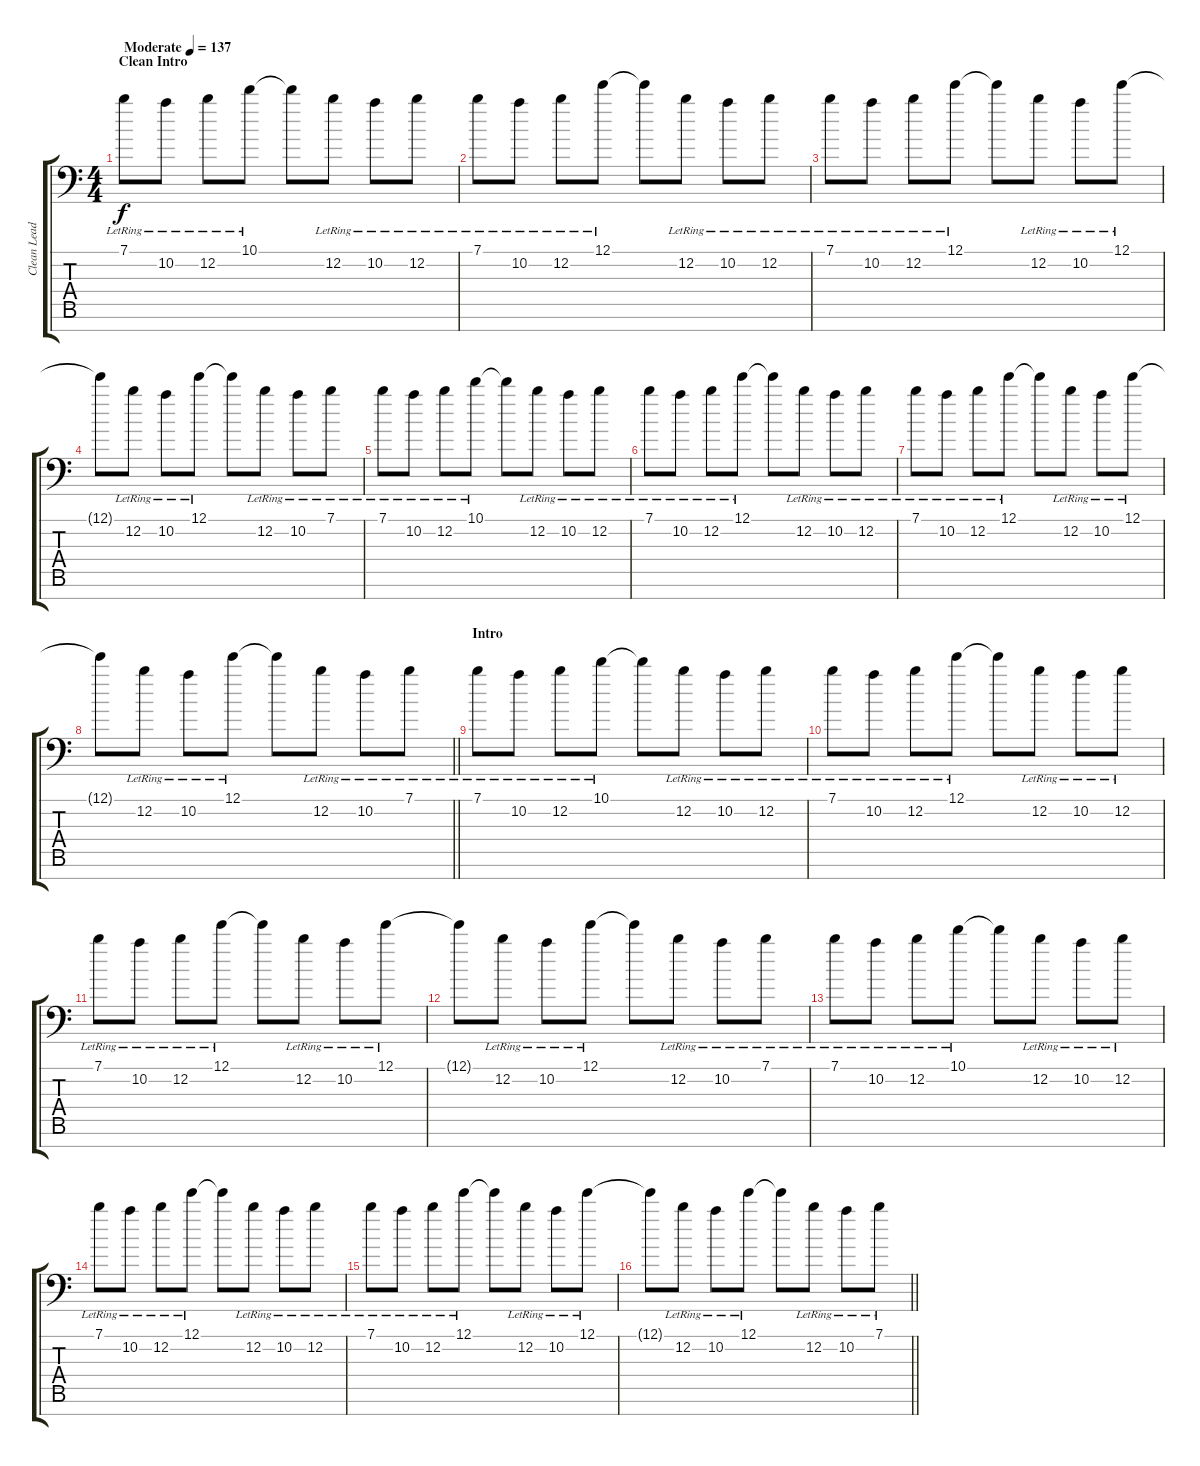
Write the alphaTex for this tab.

\track ("Clean Lead" "Clean Lead") {instrument electricguitarclean}
\staff {score tabs}
\tuning (E4 B3 G3 D3 A2 E2 A1) {hide}
\ts (4 4)
\section ("" "Clean Intro")
\tempo (137 "Moderate")
\clef f4
\ks c
7.1{lr}.8{dy f instrument electricguitarclean} 10.2{lr}.8 12.2{lr}.8 10.1{lr}.8 10.1{t}.8 12.2{lr}.8 10.2{lr}.8 12.2{lr}.8 |
7.1{lr}.8 10.2{lr}.8 12.2{lr}.8 12.1{lr}.8 12.1{t}.8 12.2{lr}.8 10.2{lr}.8 12.2{lr}.8 |
7.1{lr}.8 10.2{lr}.8 12.2{lr}.8 12.1{lr}.8 12.1{t}.8 12.2{lr}.8 10.2{lr}.8 12.1{lr}.8 |
12.1{t}.8 12.2{lr}.8 10.2{lr}.8 12.1{lr}.8 12.1{t}.8 12.2{lr}.8 10.2{lr}.8 7.1{lr}.8 |
7.1{lr}.8 10.2{lr}.8 12.2{lr}.8 10.1{lr}.8 10.1{t}.8 12.2{lr}.8 10.2{lr}.8 12.2{lr}.8 |
7.1{lr}.8 10.2{lr}.8 12.2{lr}.8 12.1{lr}.8 12.1{t}.8 12.2{lr}.8 10.2{lr}.8 12.2{lr}.8 |
7.1{lr}.8 10.2{lr}.8 12.2{lr}.8 12.1{lr}.8 12.1{t}.8 12.2{lr}.8 10.2{lr}.8 12.1{lr}.8 |
\barLineRight lightlight
12.1{t}.8 12.2{lr}.8 10.2{lr}.8 12.1{lr}.8 12.1{t}.8 12.2{lr}.8 10.2{lr}.8 7.1{lr}.8 |
\section ("" "Intro")
7.1{lr}.8 10.2{lr}.8 12.2{lr}.8 10.1{lr}.8 10.1{t}.8 12.2{lr}.8 10.2{lr}.8 12.2{lr}.8 |
7.1{lr}.8 10.2{lr}.8 12.2{lr}.8 12.1{lr}.8 12.1{t}.8 12.2{lr}.8 10.2{lr}.8 12.2{lr}.8 |
7.1{lr}.8 10.2{lr}.8 12.2{lr}.8 12.1{lr}.8 12.1{t}.8 12.2{lr}.8 10.2{lr}.8 12.1{lr}.8 |
12.1{t}.8 12.2{lr}.8 10.2{lr}.8 12.1{lr}.8 12.1{t}.8 12.2{lr}.8 10.2{lr}.8 7.1{lr}.8 |
7.1{lr}.8 10.2{lr}.8 12.2{lr}.8 10.1{lr}.8 10.1{t}.8 12.2{lr}.8 10.2{lr}.8 12.2{lr}.8 |
7.1{lr}.8 10.2{lr}.8 12.2{lr}.8 12.1{lr}.8 12.1{t}.8 12.2{lr}.8 10.2{lr}.8 12.2{lr}.8 |
7.1{lr}.8 10.2{lr}.8 12.2{lr}.8 12.1{lr}.8 12.1{t}.8 12.2{lr}.8 10.2{lr}.8 12.1{lr}.8 |
\barLineRight lightlight
12.1{t}.8 12.2{lr}.8 10.2{lr}.8 12.1{lr}.8 12.1{t}.8 12.2{lr}.8 10.2{lr}.8 7.1{lr}.8
